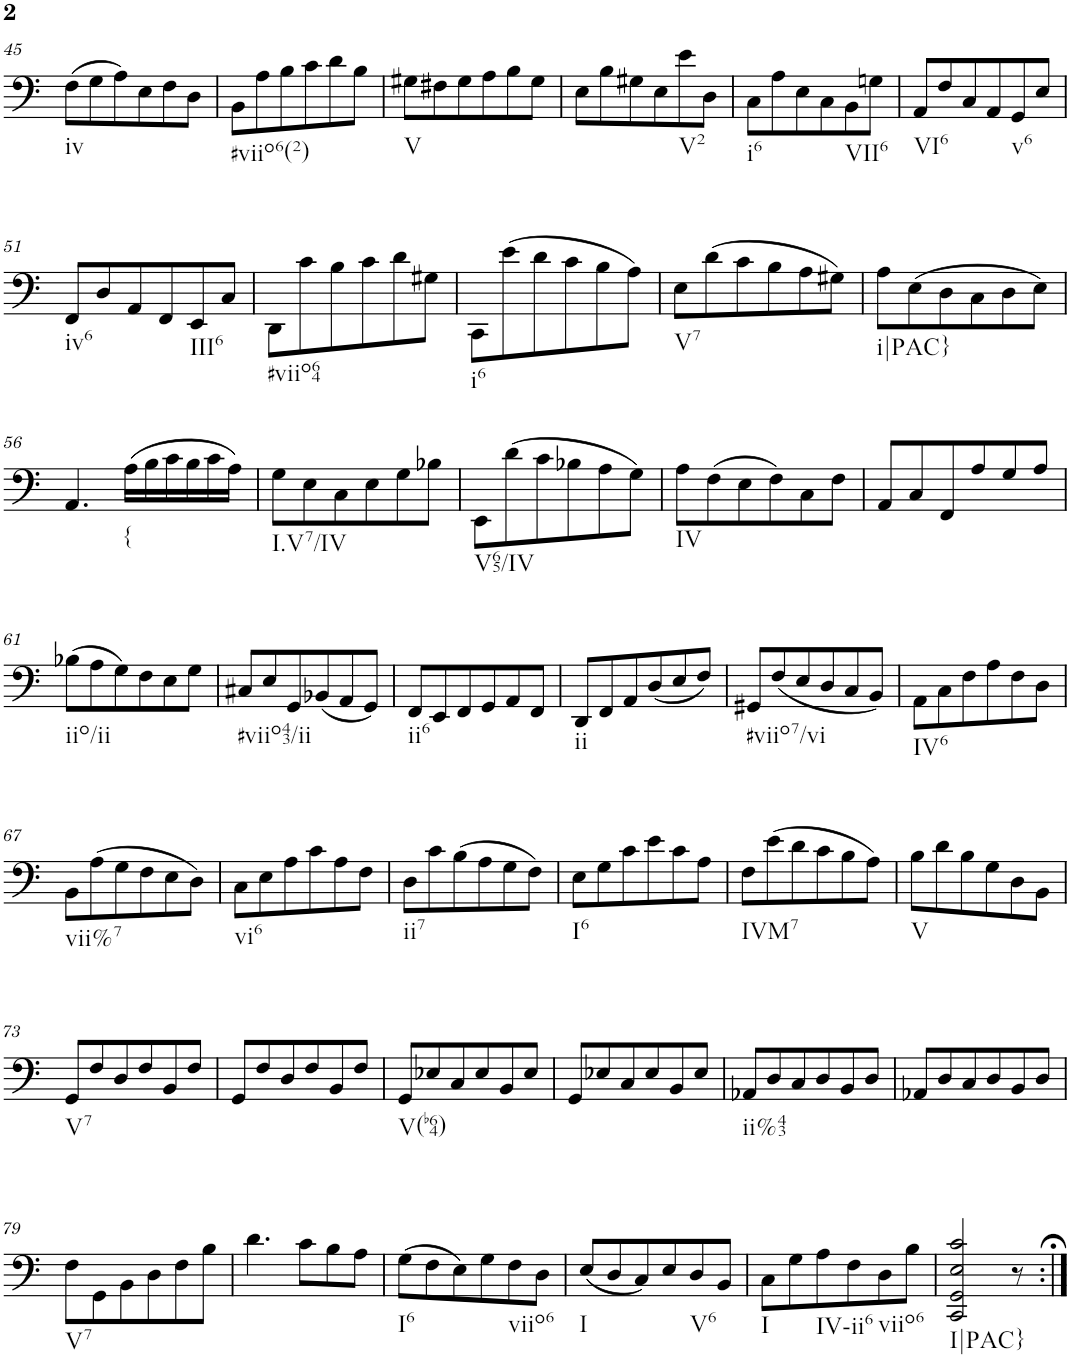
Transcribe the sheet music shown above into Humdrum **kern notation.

**kern
*part1
*staff1
*I"Piano
*I'Pno.
!!LO:PB:g=z
*clefF4
*k[]
*M6/8
=45
!LO:TX:b:t=iv
(8F\L
8G\
8A\)
8E\
8F\
8D\J
=46
!LO:TX:b:t=#viio6(2)
8BB\L
8A\
8B\
8c\
8d\
8B\J
=47
!LO:TX:b:t=V
8G#X\L
8F#X\
8G#\
8A\
8B\
8G#\J
=48
8E\L
8B\
8G#X\
8E\
!LO:TX:b:t=V2
8e\
8D\J
=49
!LO:TX:b:t=i6
8C\L
8A\
8E\
8C\
!LO:TX:b:t=VII6
8BB\
8Gn\J
=50
!LO:TX:b:t=VI6
8AA/L
8F/
8C/
8AA/
!LO:TX:b:t=v6
8GG/
8E/J
!!LO:LB:g=z
=51
!LO:TX:b:t=iv6
8FF/L
8D/
8AA/
8FF/
!LO:TX:b:t=III6
8EE/
8C/J
=52
!LO:TX:b:t=#viio64
8DD\L
8c\
8B\
8c\
8d\
8G#X\J
=53
!LO:TX:b:t=i6
8CC\L
(8e\
8d\
8c\
8B\
8A\J)
=54
!LO:TX:b:t=V7
8E\L
(8d\
8c\
8B\
8A\
8G#X\J)
=55
!LO:TX:b:t=i|PAC}
8A\L
(8E\
8D\
8C\
8D\
8E\J)
!!LO:LB:g=z
=56
4.AA/
!LO:TX:b:t={
(16A\LL
16B\
16c\
16B\
16c\
16A\JJ)
=57
!LO:TX:b:t=I.V7/IV
8G\L
8E\
8C\
8E\
8G\
8B-X\J
=58
!LO:TX:b:t=V65/IV
8EE\L
(8d\
8c\
8B-X\
8A\
8G\J)
=59
!LO:TX:b:t=IV
8A\L
(8F\
8E\
8F\)
8C\
8F\J
=60
8AA/L
8C/
8FF/
8A/
8G/
8A/J
!!LO:LB:g=z
=61
!LO:TX:b:t=iio/ii
(8B-X\L
8A\
8G\)
8F\
8E\
8G\J
=62
!LO:TX:b:t=#viio43/ii
8C#X/L
8E/
8GG/
(8BB-X/
8AA/
8GG/J)
=63
!LO:TX:b:t=ii6
8FF/L
8EE/
8FF/
8GG/
8AA/
8FF/J
=64
!LO:TX:b:t=ii
8DD/L
8FF/
8AA/
(8D/
8E/
8F/J)
=65
!LO:TX:b:t=#viio7/vi
8GG#X/L
(8F/
8E/
8D/
8C/
8BB/J)
=66
!LO:TX:b:t=IV6
8AA\L
8C\
8F\
8A\
8F\
8D\J
!!LO:LB:g=z
=67
!LO:TX:b:t=vii%7
8BB\L
(8A\
8G\
8F\
8E\
8D\J)
=68
!LO:TX:b:t=vi6
8C\L
8E\
8A\
8c\
8A\
8F\J
=69
!LO:TX:b:t=ii7
8D\L
8c\
(8B\
8A\
8G\
8F\J)
=70
!LO:TX:b:t=I6
8E\L
8G\
8c\
8e\
8c\
8A\J
=71
!LO:TX:b:t=IVM7
8F\L
(8e\
8d\
8c\
8B\
8A\J)
=72
!LO:TX:b:t=V
8B\L
8d\
8B\
8G\
8D\
8BB\J
!!LO:LB:g=z
=73
!LO:TX:b:t=V7
8GG/L
8F/
8D/
8F/
8BB/
8F/J
=74
8GG/L
8F/
8D/
8F/
8BB/
8F/J
=75
!LO:TX:b:t=V(b64)
8GG/L
8E-X/
8C/
8E-/
8BB/
8E-/J
=76
8GG/L
8E-X/
8C/
8E-/
8BB/
8E-/J
=77
!LO:TX:b:t=ii%43
8AA-X/L
8D/
8C/
8D/
8BB/
8D/J
=78
8AA-X/L
8D/
8C/
8D/
8BB/
8D/J
!!LO:LB:g=z
=79
!LO:TX:b:t=V7
8F\L
8GG\
8BB\
8D\
8F\
8B\J
=80
4.d\
8c\L
8B\
8A\J
=81
!LO:TX:b:t=I6
(8G\L
8F\
8E\)
8G\
!LO:TX:b:t=viio6
8F\
8D\J
=82
!LO:TX:b:t=I
(8E/L
8D/
8C/)
8E/
!LO:TX:b:t=V6
8D/
8BB/J
=83
!LO:TX:b:t=I
8C\L
8G\
!LO:TX:b:t=IV-ii6
8A\
8F\
!LO:TX:b:t=viio6
8D\
8B\J
=84
!LO:TX:b:t=I|PAC}
2CC/ 2GG/ 2E/ 2c/
8r
=:|!
*-
